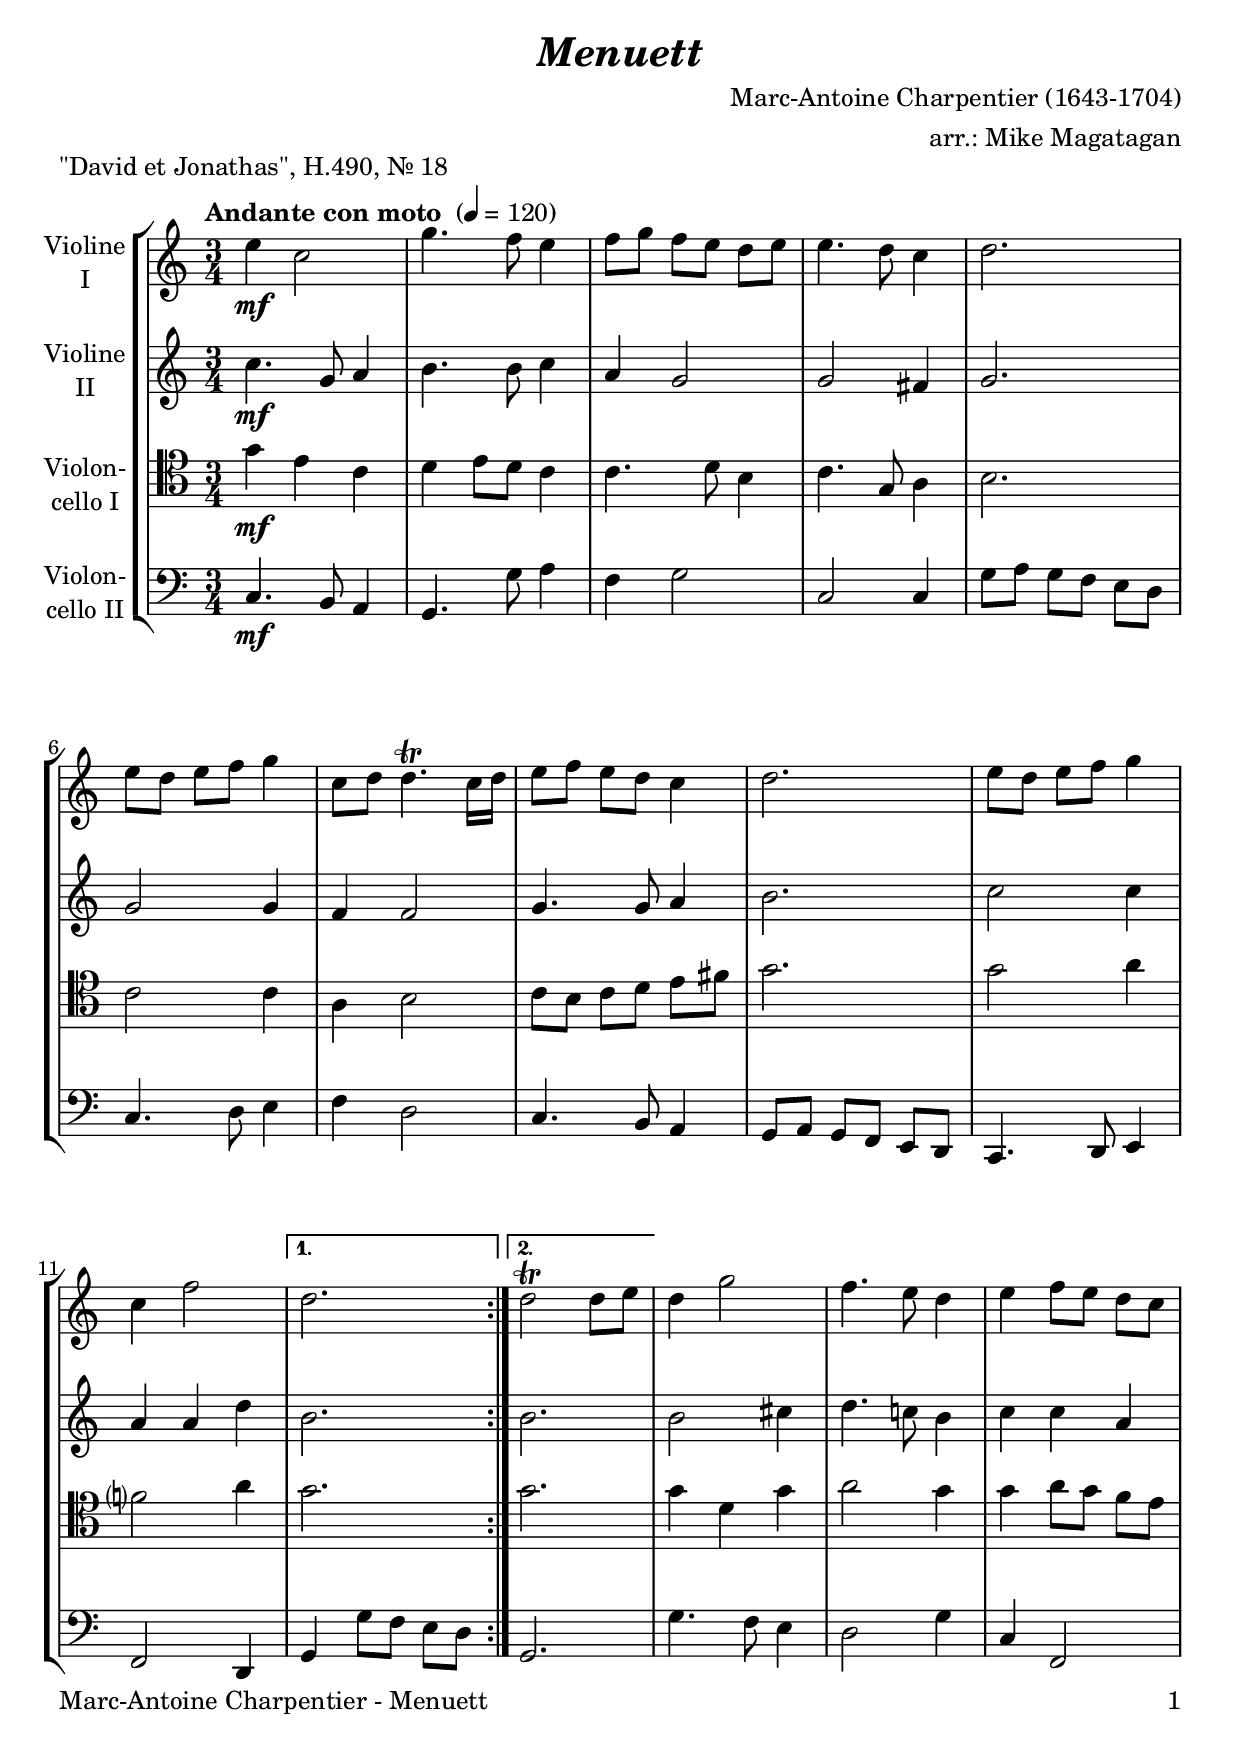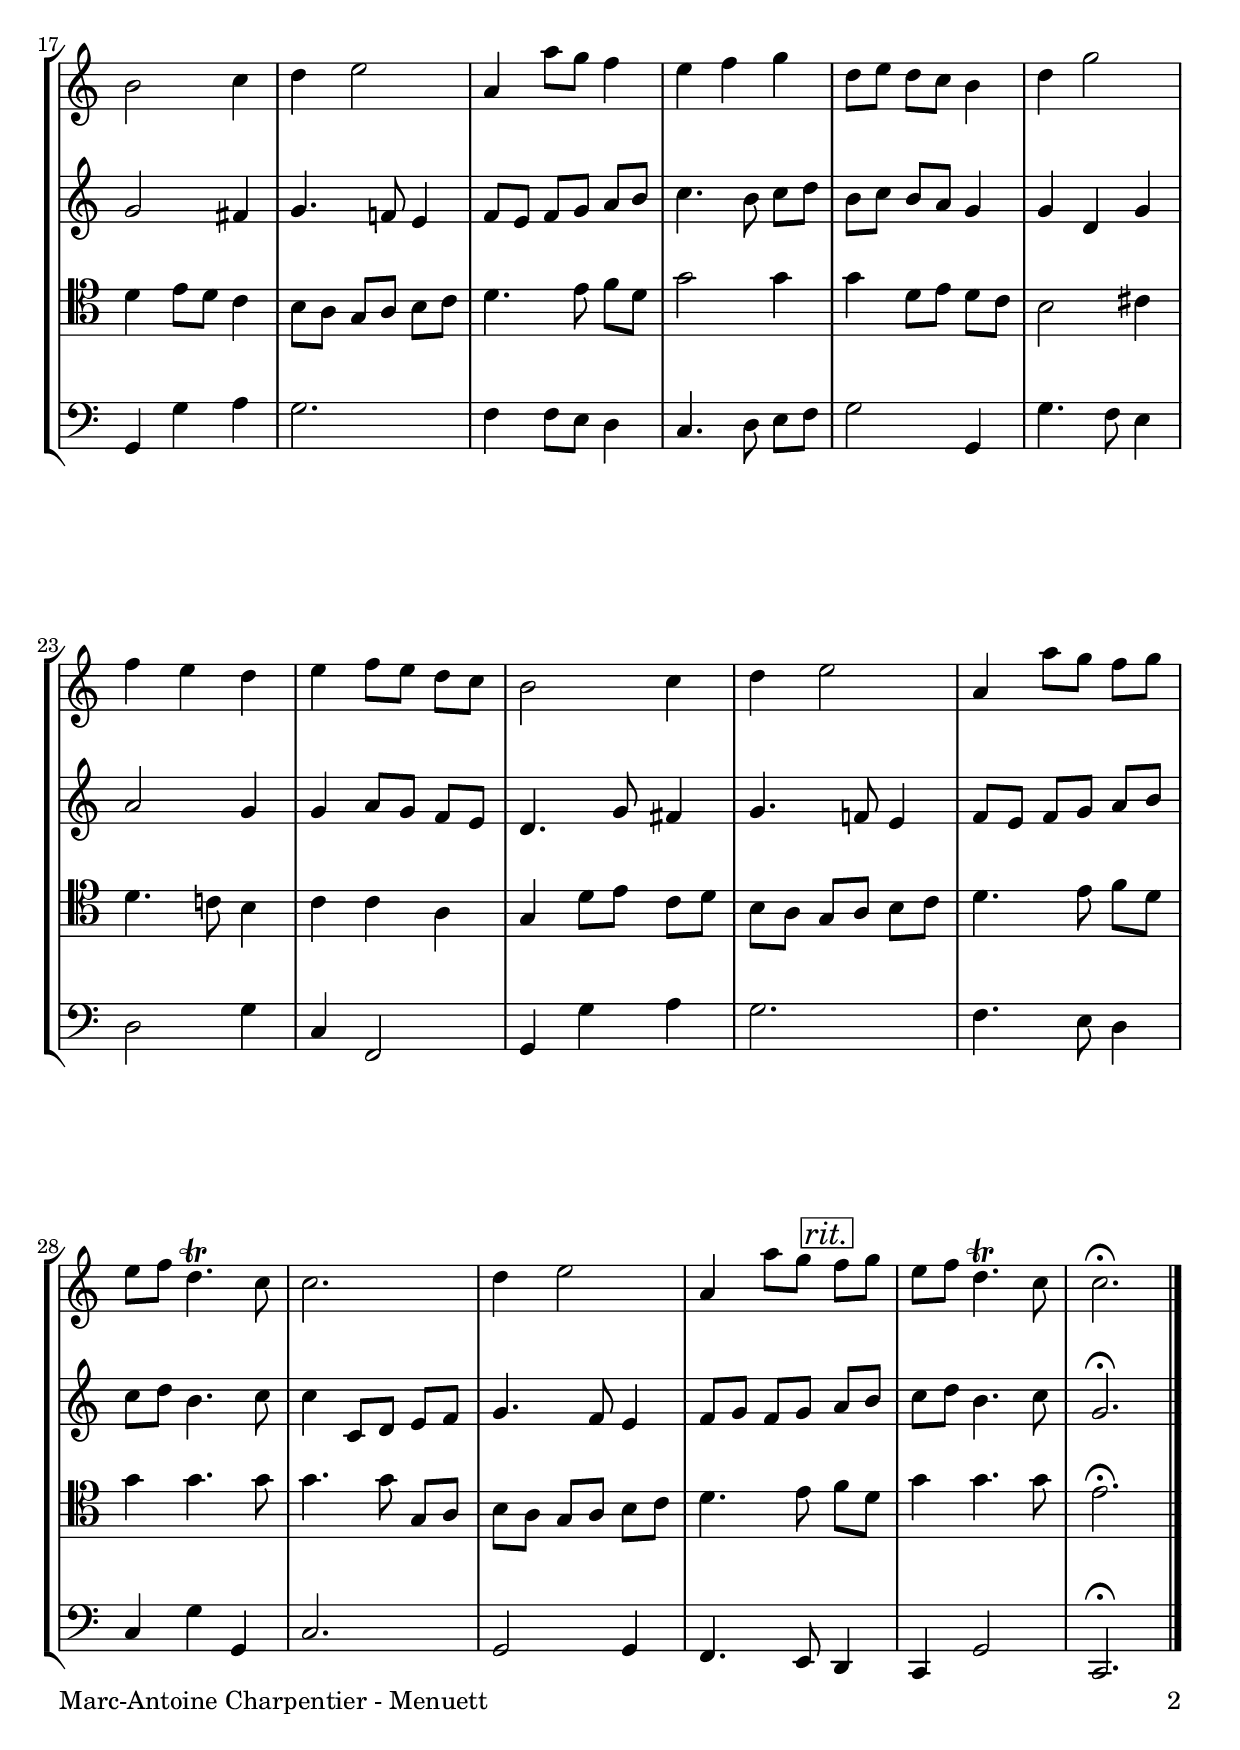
\version "2.24.1"
\include "deutsch.ly"

#(set-global-staff-size 22)

\header {
  title     = \markup \bold \italic "Menuett"
  composer  = "Marc-Antoine Charpentier (1643-1704)"
  arranger  = "arr.: Mike Magatagan"
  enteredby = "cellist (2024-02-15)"
  piece     = "\"David et Jonathas\", H.490, Nr. 18"
}

voiceconsts = {
  \key d \major
  \time 3/4
  \clef "treble"
  \numericTimeSignature
  \compressEmptyMeasures
  % Set default beaming for all staves
  \set Timing.beamExceptions = #'()
  \set Timing.baseMoment     = #(ly:make-moment 1 4)
  \set Timing.beatStructure  = #'(1 1 1)
  \tempo "Andante con moto " 4=120
}

mist = "string ensemble 1"
mivl = "violin"
miba = "cello"
mipz = "pizzicato strings"

rit = \mark \markup \box \italic "rit."

va = \relative c'' {
  \voiceconsts

  \repeat volta 2 {
    fis4\mf d2
    a'4. g8 fis4
    g8 a g fis e fis
    fis4. e8 d4

    e2.
    fis8 e fis g a4
    d,8 e e4.\trill d16 e
    fis8 g fis e d4

    e2.
    fis8 e fis g a4
    d, g2
  }
  \alternative {
    { e2. }
    { e2\trill e8 fis }
  }
  e4 a2
  g4. fis8 e4
  fis g8 fis e d

  cis2 d4
  e fis2
  h,4 h'8 a g4
  fis g a

  e8 fis e d cis4
  e a2
  g4 fis e
  fis g8 fis e d

  cis2 d4
  e fis2
  h,4 h'8 a g a
  fis g e4.\trill d8

  d2.
  e4 fis2
  h,4 h'8 a \rit g a
  fis g e4.\trill d8
  d2.\fermata \bar "|."
}

vb = \relative c'' {
  \voiceconsts

  \repeat volta 2 {
    d4.\mf a8 h4
    cis4. cis8 d4
    h a2
    a gis4

    a2.
    a2 a4
    g g2
    a4. a8 h4

    cis2.
    d2 d4
    h h e
  }
  \alternative {
    { cis2. }
    { cis }
  }
  cis2 dis4
  e4. d!8 cis4
  d d h

  a2 gis4
  a4. g!8 fis4
  g8 fis g a h cis
  d4. cis8 d e

  cis d cis h a4
  a e a
  h2 a4
  a h8 a g fis

  e4. a8 gis4
  a4. g!8 fis4
  g8 fis g a h cis
  d e cis4. d8

  d4 d,8 e fis g
  a4. g8 fis4
  g8 a g a \rit h cis
  d e cis4. d8
  a2.\fermata \bar "|."
}

vc = \relative c'' {
  \voiceconsts
  \clef "tenor"
  
  \repeat volta 2 {
    a4\mf fis d
    e fis8 e d4
    d4. e8 cis4
    d4. a8 h4

    cis2.
    d2 d4
    h cis2
    d8 cis d e fis gis

    a2.
    a2 h4
    g?2 h4
  }
  \alternative {
    { a2. }
    { a }
  }
  a4 e a
  h2 a4
  a h8 a g fis

  e4 fis8 e d4
  cis8 h a h cis d
  e4. fis8 g e
  a2 a4

  a e8 fis e d
  cis2 dis4
  e4. d!8 cis4
  d d h

  a e'8 fis d e
  cis h a h cis d
  e4. fis8 g e
  a4 a4. a8

  a4. a8 a, h
  cis h a h cis d
  e4. fis8 \rit g e
  a4 a4. a8
  fis2.\fermata \bar "|."
}

vd = \relative c {
  \voiceconsts
  \clef "bass"
  
  \repeat volta 2 {
    d4.\mf cis8 h4
    a4. a'8 h4
    g a2
    d, d4

    a'8 h a g fis e
    d4. e8 fis4
    g e2
    d4. cis8 h4

    a8 h a g fis e
    d4. e8 fis4
    g2 e4
  }
  \alternative {
    { a a'8 g fis e }
    { a,2. }
  }
  a'4. g8 fis4
  e2 a4
  d, g,2

  a4 a' h
  a2.
  g4 g8 fis e4
  d4. e8 fis g

  a2 a,4
  a'4. g8 fis4
  e2 a4
  d, g,2

  a4 a' h
  a2.
  g4. fis8 e4
  d a' a,

  d2.
  a2 a4
  g4. fis8 \rit e4
  d a'2
  d,2.\fermata \bar "|."
}


music = \new StaffGroup <<
      \new Staff {
	\set Staff.midiInstrument = \mivl
	\set Staff.instrumentName = \markup \center-column { "Violine" "I" }
	\transpose d c { \va }
      }

      \new Staff {
	\set Staff.midiInstrument = \mivl
	\set Staff.instrumentName = \markup \center-column { "Violine" "II" }
	\transpose d c { \vb }
      }

      \new Staff {
	\set Staff.midiInstrument = \miba
	\set Staff.instrumentName = \markup \center-column { "Violon-" "cello I" }
	\transpose d c { \vc }
      }

      \new Staff {
	\set Staff.midiInstrument = \miba
	\set Staff.instrumentName = \markup \center-column { "Violon-" "cello II" }
	\transpose d c { \vd }
      }
>>

\book {
  \paper {
    print-page-number = ##t
    print-first-page-number = ##t
    ragged-last-bottom = ##f
    oddHeaderMarkup = \markup \null
    evenHeaderMarkup = \markup \null
    oddFooterMarkup = \markup {
      \fill-line {
        \if \should-print-page-number
        "Marc-Antoine Charpentier - Menuett" \fromproperty #'page:page-number-string
      }
    }
    evenFooterMarkup = \oddFooterMarkup
  } \score {
    \music
    \layout {}
  }

  \score {
    \unfoldRepeats \music

    \midi {
      \context {
        \Score
      }
    }
  }
}